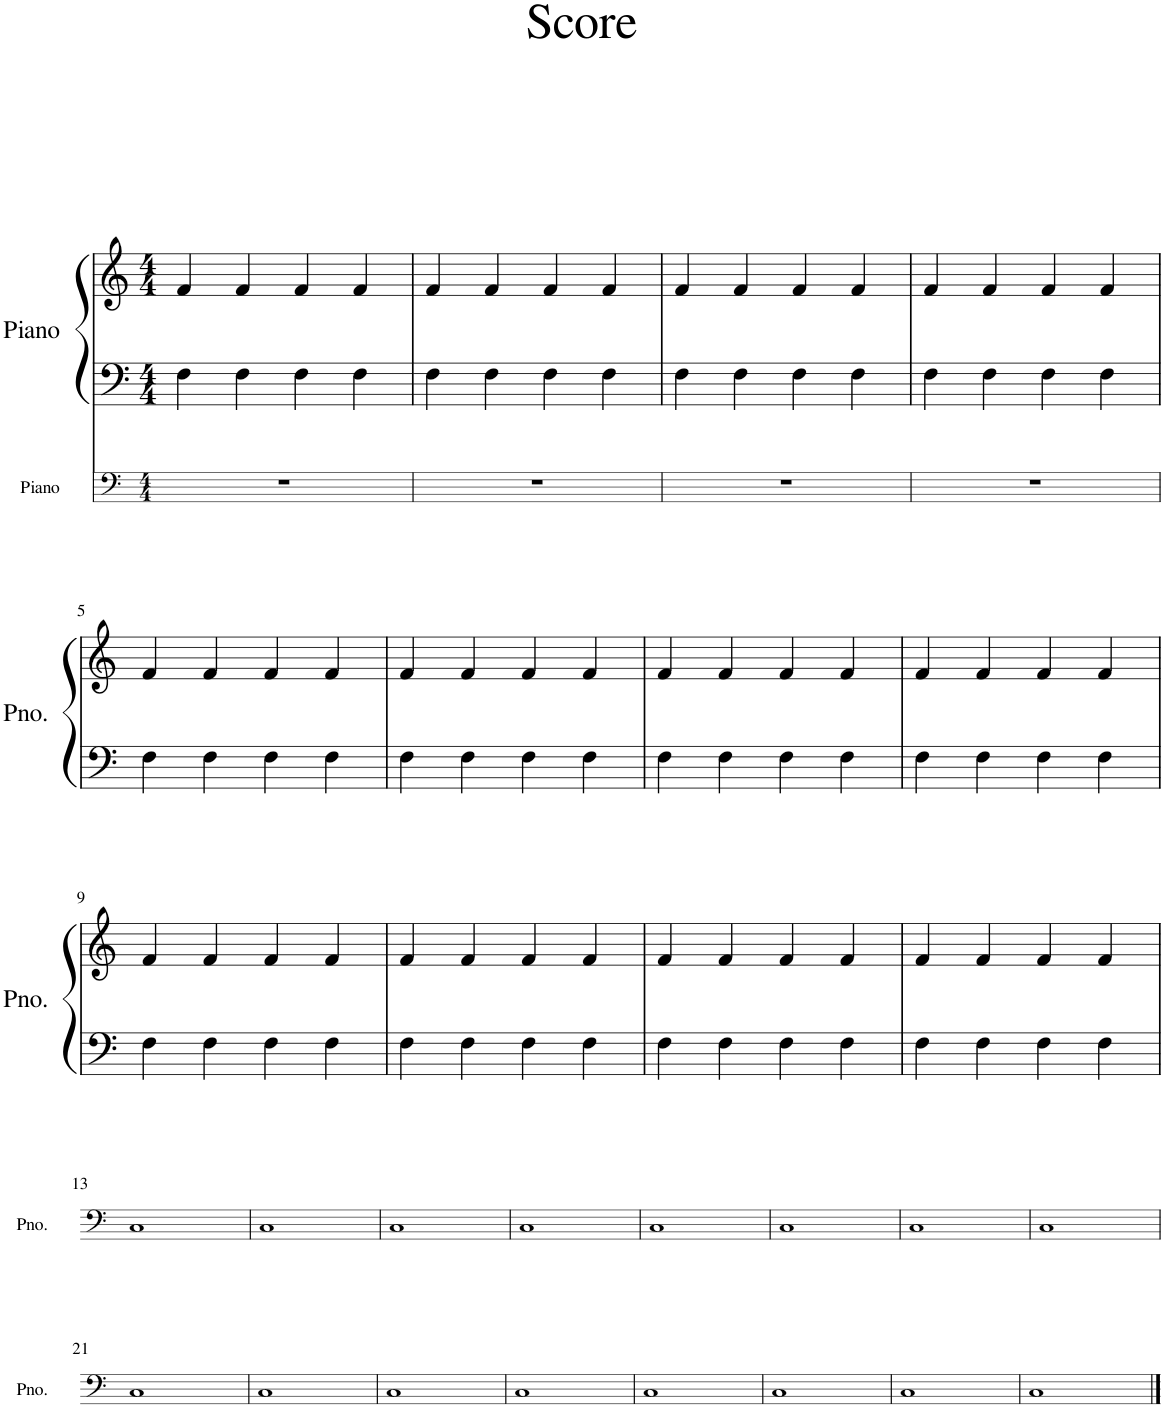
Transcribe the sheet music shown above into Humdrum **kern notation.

**kern	**kern	**kern
*part2	*part1	*part1
*staff3	*staff2	*staff1
*I"Piano	*I"Piano	*
*I'Pno.	*I'Pno.	*
*stria5	*	*
*clefF4	*clefF4	*clefG2
*k[]	*k[]	*k[]
*M4/4	*M4/4	*M4/4
=1	=1	=1
1r	4F\	4f/
.	4F\	4f/
.	4F\	4f/
.	4F\	4f/
=2	=2	=2
1r	4F\	4f/
.	4F\	4f/
.	4F\	4f/
.	4F\	4f/
=3	=3	=3
1r	4F\	4f/
.	4F\	4f/
.	4F\	4f/
.	4F\	4f/
=4	=4	=4
1r	4F\	4f/
.	4F\	4f/
.	4F\	4f/
.	4F\	4f/
!!LO:LB:g=z
=5	=5	=5
1r	4F\	4f/
.	4F\	4f/
.	4F\	4f/
.	4F\	4f/
=6	=6	=6
1r	4F\	4f/
.	4F\	4f/
.	4F\	4f/
.	4F\	4f/
=7	=7	=7
1r	4F\	4f/
.	4F\	4f/
.	4F\	4f/
.	4F\	4f/
=8	=8	=8
1r	4F\	4f/
.	4F\	4f/
.	4F\	4f/
.	4F\	4f/
!!LO:LB:g=z
=9	=9	=9
1r	4F\	4f/
.	4F\	4f/
.	4F\	4f/
.	4F\	4f/
=10	=10	=10
1r	4F\	4f/
.	4F\	4f/
.	4F\	4f/
.	4F\	4f/
=11	=11	=11
1r	4F\	4f/
.	4F\	4f/
.	4F\	4f/
.	4F\	4f/
=12	=12	=12
1r	4F\	4f/
.	4F\	4f/
.	4F\	4f/
.	4F\	4f/
!!LO:LB:g=z
=13	=13	=13
1C	1r	1r
=14	=14	=14
1C	1r	1r
=15	=15	=15
1C	1r	1r
=16	=16	=16
1C	1r	1r
=17	=17	=17
1C	1r	1r
=18	=18	=18
1C	1r	1r
=19	=19	=19
1C	1r	1r
=20	=20	=20
1C	1r	1r
!!LO:LB:g=z
=21	=21	=21
1C	1r	1r
=22	=22	=22
1C	1r	1r
=23	=23	=23
1C	1r	1r
=24	=24	=24
1C	1r	1r
=25	=25	=25
1C	1r	1r
=26	=26	=26
1C	1r	1r
=27	=27	=27
1C	1r	1r
=28	=28	=28
1C	1r	1r
==	==	==
*-	*-	*-
